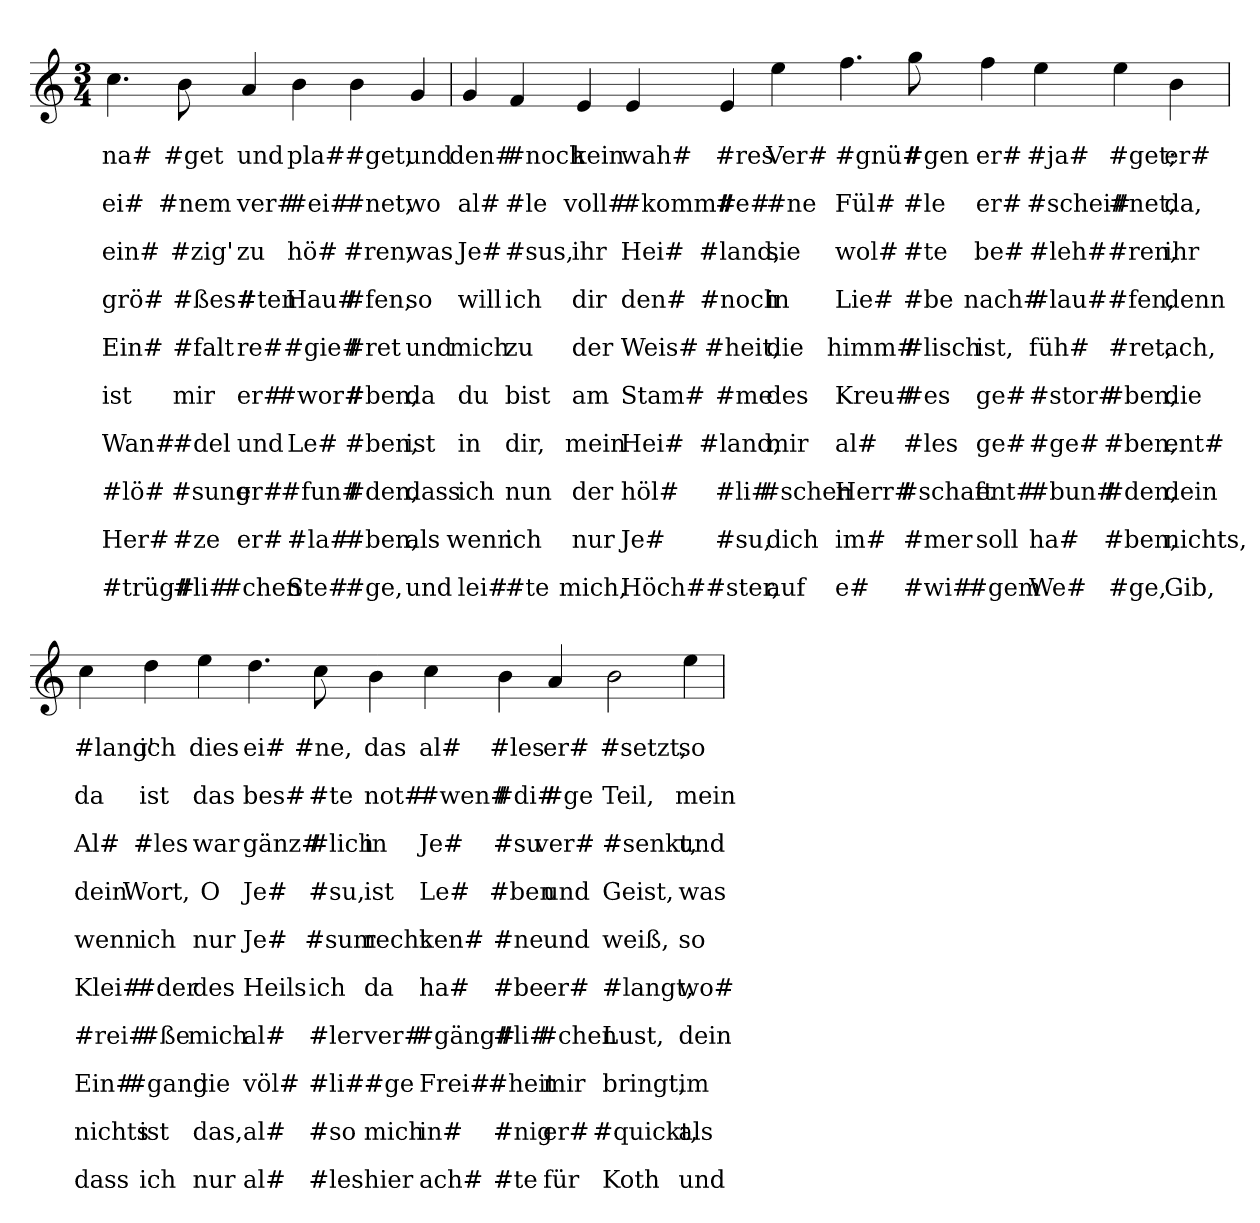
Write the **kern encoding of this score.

**kern	**text	**text	**text	**text	**text	**text	**text	**text	**text	**text	**text	**text	**text	**text	**text	**text	**text	**text	**text	**text
*part1	*part1	*part1	*part1	*part1	*part1	*part1	*part1	*part1	*part1	*part1	*part1	*part1	*part1	*part1	*part1	*part1	*part1	*part1	*part1	*part1
*staff1	*staff1	*staff1	*staff1	*staff1	*staff1	*staff1	*staff1	*staff1	*staff1	*staff1	*staff1	*staff1	*staff1	*staff1	*staff1	*staff1	*staff1	*staff1	*staff1	*staff1
*clefG2	*	*	*	*	*	*	*	*	*	*	*	*	*	*	*	*	*	*	*	*
*M3/4	*	*	*	*	*	*	*	*	*	*	*	*	*	*	*	*	*	*	*	*
=	=	=	=	=	=	=	=	=	=	=	=	=	=	=	=	=	=	=	=	=
4.cc	.	na#	.	ei#	.	ein#	.	grö#	.	Ein#	.	ist	.	Wan#	.	#lö#	.	Her#	.	#trüg#
8b	.	#get	.	#nem	.	#zig'	.	#ßes#	.	#falt	.	mir	.	#del	.	#sung	.	#ze	.	#li#
4a	.	und	.	ver#	.	zu	.	#ten	.	re#	.	er#	.	und	.	er#	.	er#	.	#chen
4b	.	pla#	.	#ei#	.	hö#	.	Hau#	.	#gie#	.	#wor#	.	Le#	.	#fun#	.	#la#	.	Ste#
4b	.	#get,	.	#net,	.	#ren,	.	#fen,	.	#ret	.	#ben,	.	#ben,	.	#den,	.	#ben,	.	#ge,
4g	.	und	.	wo	.	was	.	so	.	und	.	da	.	ist	.	dass	.	als	.	und
=	=	=	=	=	=	=	=	=	=	=	=	=	=	=	=	=	=	=	=	=
4g	.	den#	.	al#	.	Je#	.	will	.	mich	.	du	.	in	.	ich	.	wenn	.	lei#
4f	.	#noch	.	#le	.	#sus,	.	ich	.	zu	.	bist	.	dir,	.	nun	.	ich	.	#te
4e	.	kein	.	voll#	.	ihr	.	dir	.	der	.	am	.	mein	.	der	.	nur	.	mich,
4e	.	wah#	.	#komm#	.	Hei#	.	den#	.	Weis#	.	Stam#	.	Hei#	.	höl#	.	Je#	.	Höch#
4e	.	#res	.	#e#	.	#land,	.	#noch	.	#heit,	.	#me	.	#land,	.	#li#	.	#su,	.	#ster,
4ee	.	Ver#	.	#ne	.	sie	.	in	.	die	.	des	.	mir	.	#schen	.	dich	.	auf
4.ff	.	#gnü#	.	Fül#	.	wol#	.	Lie#	.	himm#	.	Kreu#	.	al#	.	Herr#	.	im#	.	e#
8gg	.	#gen	.	#le	.	#te	.	#be	.	#lisch	.	#es	.	#les	.	#schaft	.	#mer	.	#wi#
4ff	.	er#	.	er#	.	be#	.	nach#	.	ist,	.	ge#	.	ge#	.	ent#	.	soll	.	#gem
4ee	.	#ja#	.	#schei#	.	#leh#	.	#lau#	.	füh#	.	#stor#	.	#ge#	.	#bun#	.	ha#	.	We#
4ee	.	#get;	.	#net,	.	#ren,	.	#fen,	.	#ret,	.	#ben,	.	#ben,	.	#den,	.	#ben,	.	#ge,
4b	.	er#	.	da,	.	ihr	.	denn	.	ach,	.	die	.	ent#	.	dein	.	nichts,	.	Gib,
=	=	=	=	=	=	=	=	=	=	=	=	=	=	=	=	=	=	=	=	=
4cc	.	#lang'	.	da	.	Al#	.	dein	.	wenn	.	Klei#	.	#rei#	.	Ein#	.	nichts	.	dass
4dd	.	ich	.	ist	.	#les	.	Wort,	.	ich	.	#der	.	#ße	.	#gang	.	ist	.	ich
4ee	.	dies	.	das	.	war	.	O	.	nur	.	des	.	mich	.	die	.	das,	.	nur
4.dd	.	ei#	.	bes#	.	gänz#	.	Je#	.	Je#	.	Heils	.	al#	.	völ#	.	al#	.	al#
8cc	.	#ne,	.	#te	.	#lich	.	#su,	.	#sum	.	ich	.	#ler	.	#li#	.	#so	.	#les
4b	.	das	.	not#	.	in	.	ist	.	recht	.	da	.	ver#	.	#ge	.	mich	.	hier
4cc	.	al#	.	#wen#	.	Je#	.	Le#	.	ken#	.	ha#	.	#gäng#	.	Frei#	.	in#	.	ach#
4b	.	#les	.	#di#	.	#su	.	#ben	.	#ne	.	#be	.	#li#	.	#heit	.	#nig	.	#te
4a	.	er#	.	#ge	.	ver#	.	und	.	und	.	er#	.	#chen	.	mir	.	er#	.	für
2b	.	#setzt,	.	Teil,	.	#senkt,	.	Geist,	.	weiß,	.	#langt,	.	Lust,	.	bringt,	.	#quickt,	.	Koth
4ee	.	so	.	mein	.	und	.	was	.	so	.	wo#	.	dein	.	im	.	als	.	und
=	=	=	=	=	=	=	=	=	=	=	=	=	=	=	=	=	=	=	=	=
*-	*-	*-	*-	*-	*-	*-	*-	*-	*-	*-	*-	*-	*-	*-	*-	*-	*-	*-	*-	*-
